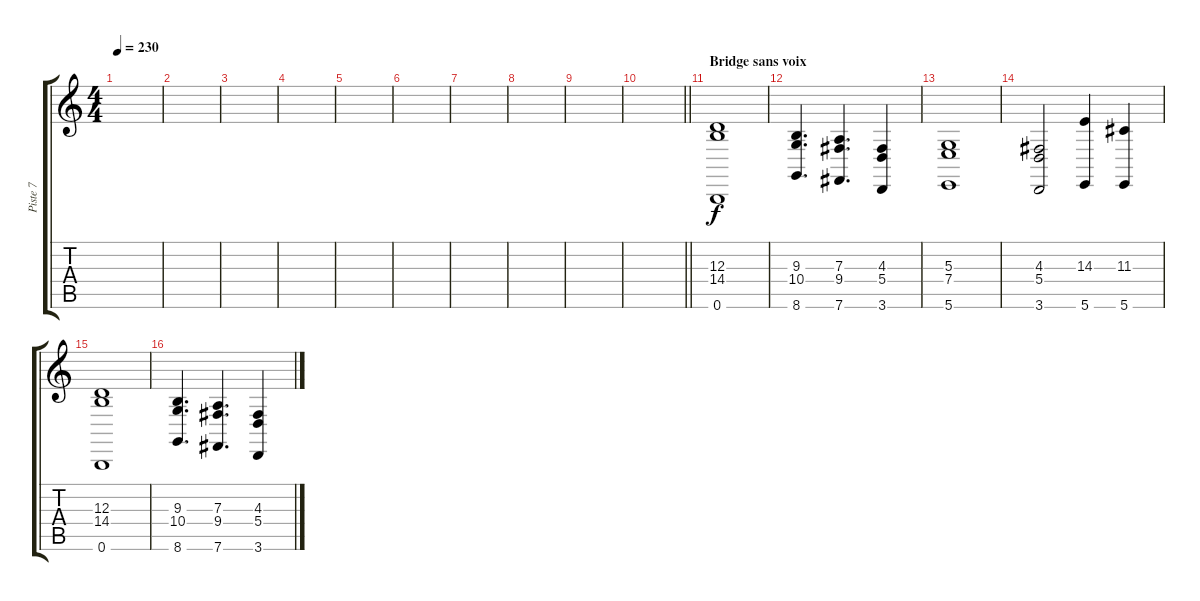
\track ("Piste 7" "Piste 7") {instrument stringensemble1}
\staff {score tabs}
\tuning (B3 Gb3 D3 A2 E2 B1) {hide}
\ts (4 4)
\tempo 230
\clef g2
\ks c
|
|
|
|
|
|
|
|
|
\barLineRight lightlight
|
\section ("" "Bridge sans voix")
(12.3 14.4 0.6).1 |
(9.3 10.4 8.6).4{d} (7.3 9.4 7.6).4{d} (4.3 5.4 3.6).4 |
(5.3 7.4 5.6).1 |
(4.3 5.4 3.6).2 (14.3 5.6).4 (11.3 5.6).4 |
(12.3 14.4 0.6).1 |
(9.3 10.4 8.6).4{d} (7.3 9.4 7.6).4{d} (4.3 5.4 3.6).4
